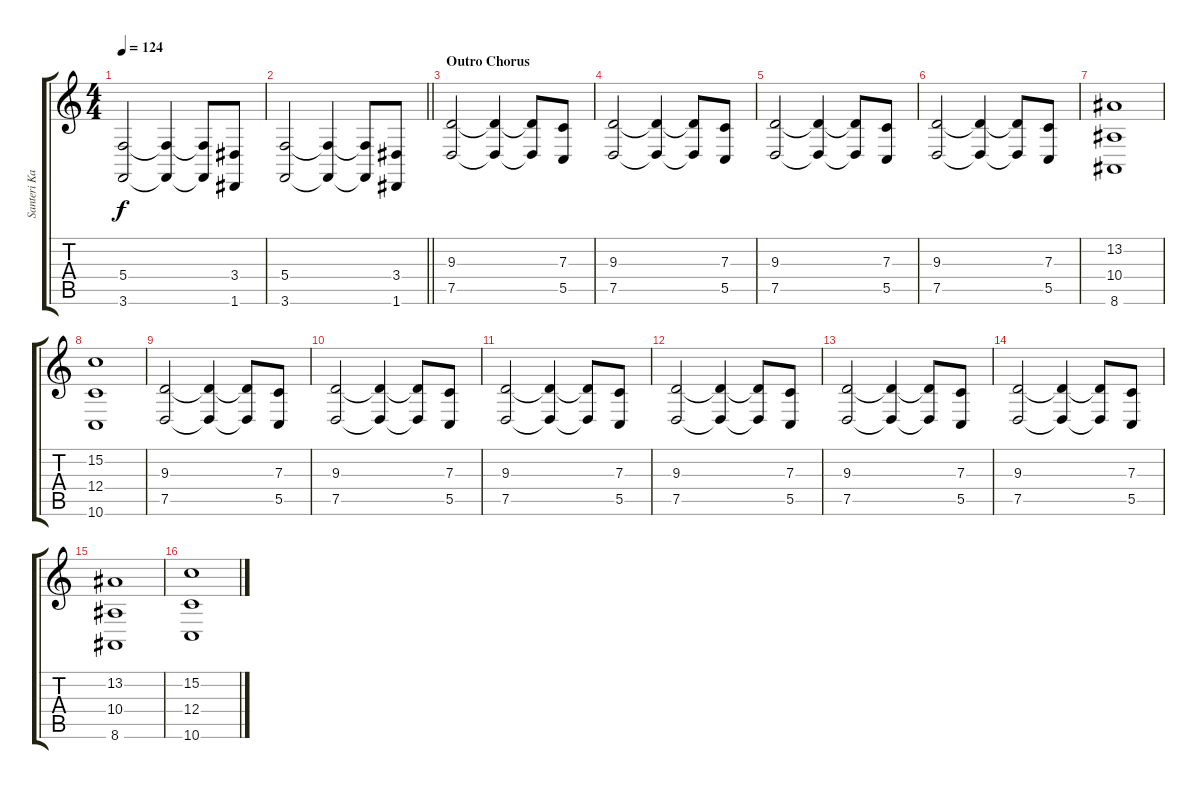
\track ("Santeri Kallio" "Santeri Ka") {instrument synthstrings1}
\staff {score tabs}
\tuning (D4 A3 F3 C3 G2 D2) {hide}
\ts (4 4)
\tempo 124
\clef g2
\ks c
(5.4 3.6).2{dy f} (5.4{t} 3.6{t}).4 (5.4{t} 3.6{t}).8 (3.4 1.6).8 |
\barLineRight lightlight
(5.4 3.6).2 (5.4{t} 3.6{t}).4 (5.4{t} 3.6{t}).8 (3.4 1.6).8 |
\section ("" "Outro Chorus")
(9.3 7.5).2 (9.3{t} 7.5{t}).4 (9.3{t} 7.5{t}).8 (7.3 5.5).8 |
(9.3 7.5).2 (9.3{t} 7.5{t}).4 (9.3{t} 7.5{t}).8 (7.3 5.5).8 |
(9.3 7.5).2 (9.3{t} 7.5{t}).4 (9.3{t} 7.5{t}).8 (7.3 5.5).8 |
(9.3 7.5).2 (9.3{t} 7.5{t}).4 (9.3{t} 7.5{t}).8 (7.3 5.5).8 |
(13.2 10.4 8.6).1 |
(15.2 12.4 10.6).1 |
(9.3 7.5).2 (9.3{t} 7.5{t}).4 (9.3{t} 7.5{t}).8 (7.3 5.5).8 |
(9.3 7.5).2 (9.3{t} 7.5{t}).4 (9.3{t} 7.5{t}).8 (7.3 5.5).8 |
(9.3 7.5).2 (9.3{t} 7.5{t}).4 (9.3{t} 7.5{t}).8 (7.3 5.5).8 |
(9.3 7.5).2 (9.3{t} 7.5{t}).4 (9.3{t} 7.5{t}).8 (7.3 5.5).8 |
(9.3 7.5).2 (9.3{t} 7.5{t}).4 (9.3{t} 7.5{t}).8 (7.3 5.5).8 |
(9.3 7.5).2 (9.3{t} 7.5{t}).4 (9.3{t} 7.5{t}).8 (7.3 5.5).8 |
(13.2 10.4 8.6).1 |
(15.2 12.4 10.6).1
